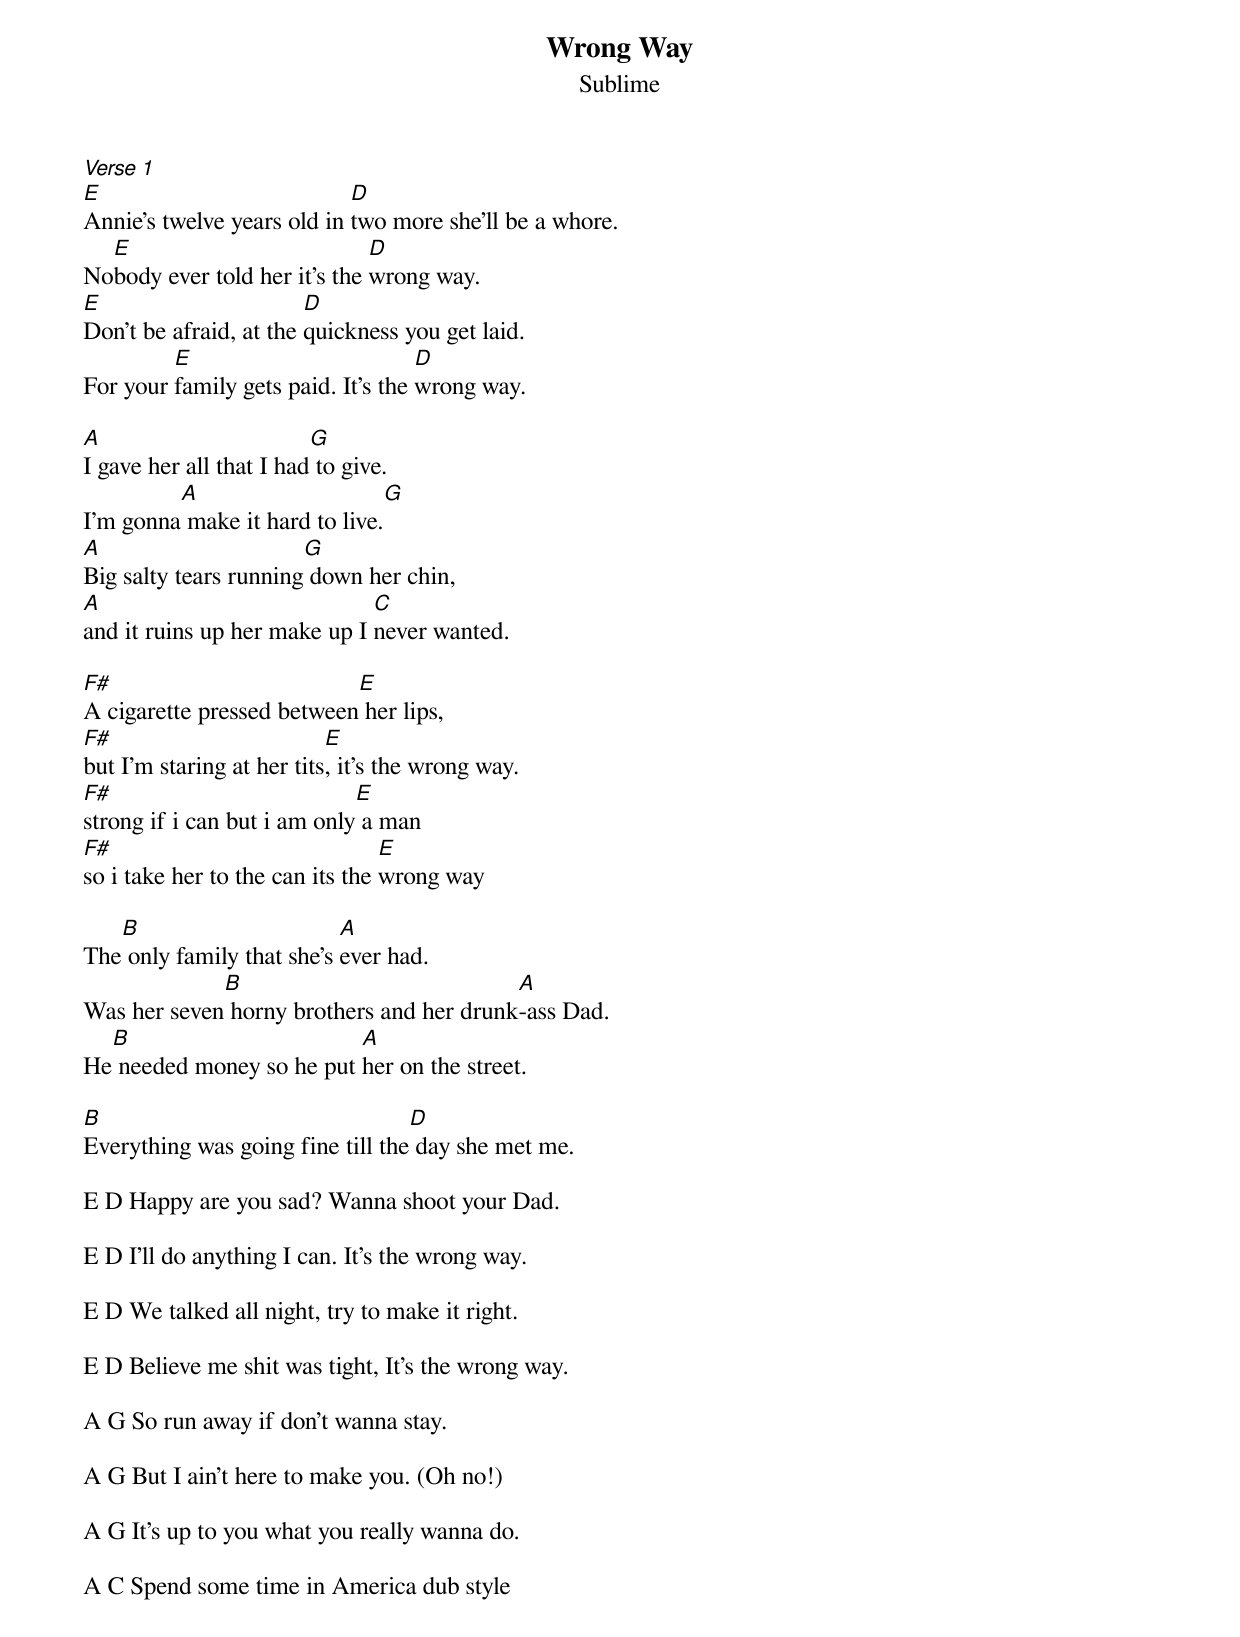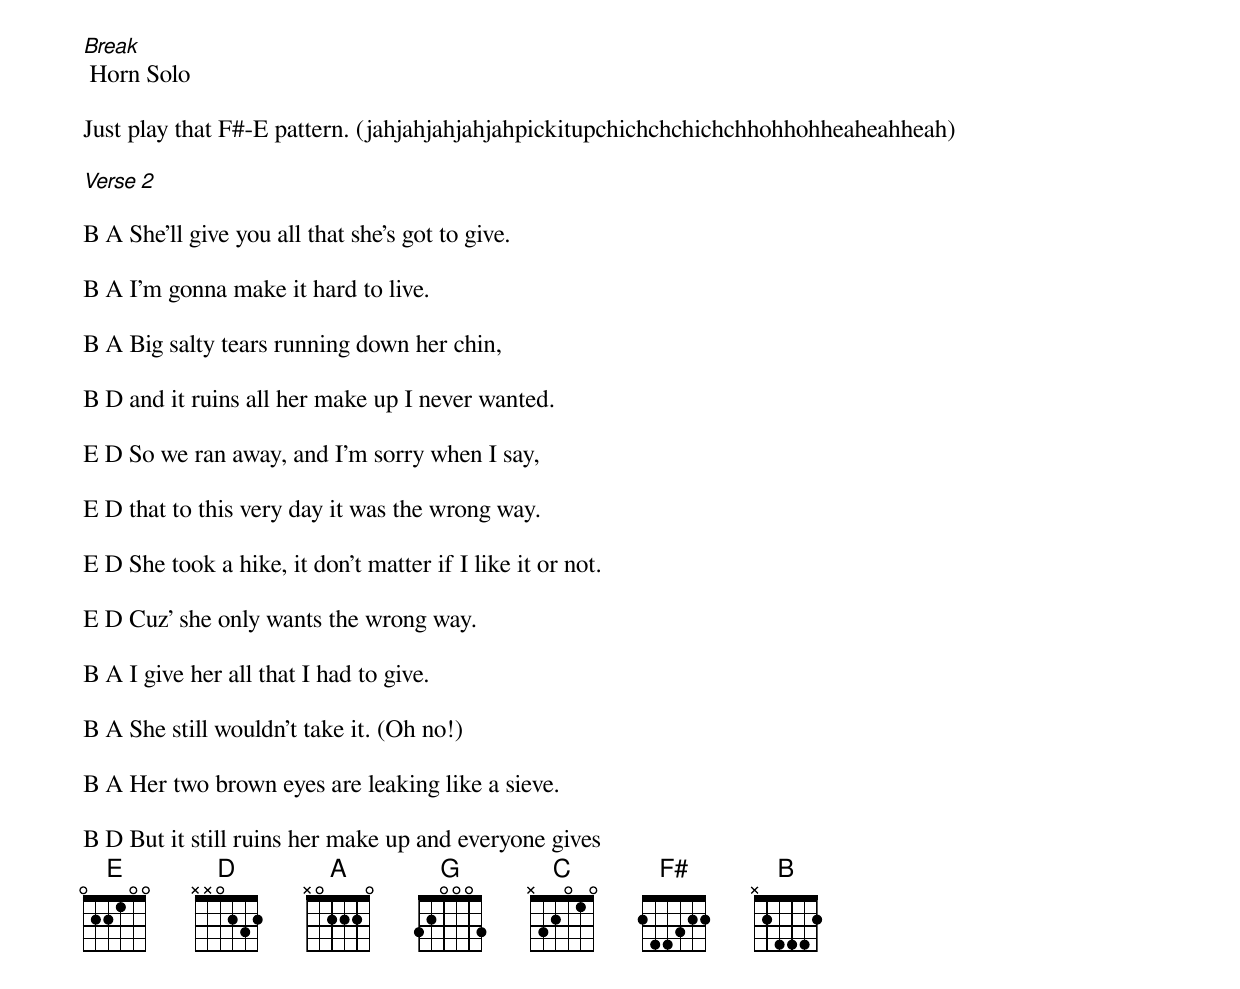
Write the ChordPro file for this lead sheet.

{title:Wrong Way}
{subtitle:Sublime}
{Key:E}
[Verse 1]
[E]Annie's twelve years old in [D]two more she'll be a whore.
No[E]body ever told her it's the [D]wrong way.
[E]Don't be afraid, at the [D]quickness you get laid.
For your [E]family gets paid. It's the [D]wrong way.

[A]I gave her all that I had[G] to give.
I'm gonna[A] make it hard to live.[G]
[A]Big salty tears running[G] down her chin,
[A]and it ruins up her make up I [C]never wanted.

[F#]A cigarette pressed between[E] her lips,
[F#]but I'm staring at her tits[E], it's the wrong way.
[F#]strong if i can but i am only[E] a man
[F#]so i take her to the can its the [E]wrong way

The[B] only family that she's [A]ever had.
Was her seven[B] horny brothers and her drunk[A]-ass Dad.
He[B] needed money so he put [A]her on the street.

[B]Everything was going fine till the[D] day she met me.

E D Happy are you sad? Wanna shoot your Dad.

E D I'll do anything I can. It's the wrong way.

E D We talked all night, try to make it right.

E D Believe me shit was tight, It's the wrong way.

A G So run away if don't wanna stay.

A G But I ain't here to make you. (Oh no!)

A G It's up to you what you really wanna do.

A C Spend some time in America dub style

[Break] Horn Solo

Just play that F#-E pattern. (jahjahjahjahjahpickitupchichchchichchhohhohheaheahheah)

[Verse 2]

B A She'll give you all that she's got to give.

B A I'm gonna make it hard to live.

B A Big salty tears running down her chin,

B D and it ruins all her make up I never wanted.

E D So we ran away, and I'm sorry when I say,

E D that to this very day it was the wrong way.

E D She took a hike, it don't matter if I like it or not.

E D Cuz' she only wants the wrong way.

B A I give her all that I had to give.

B A She still wouldn't take it. (Oh no!)

B A Her two brown eyes are leaking like a sieve.

B D But it still ruins her make up and everyone gives
